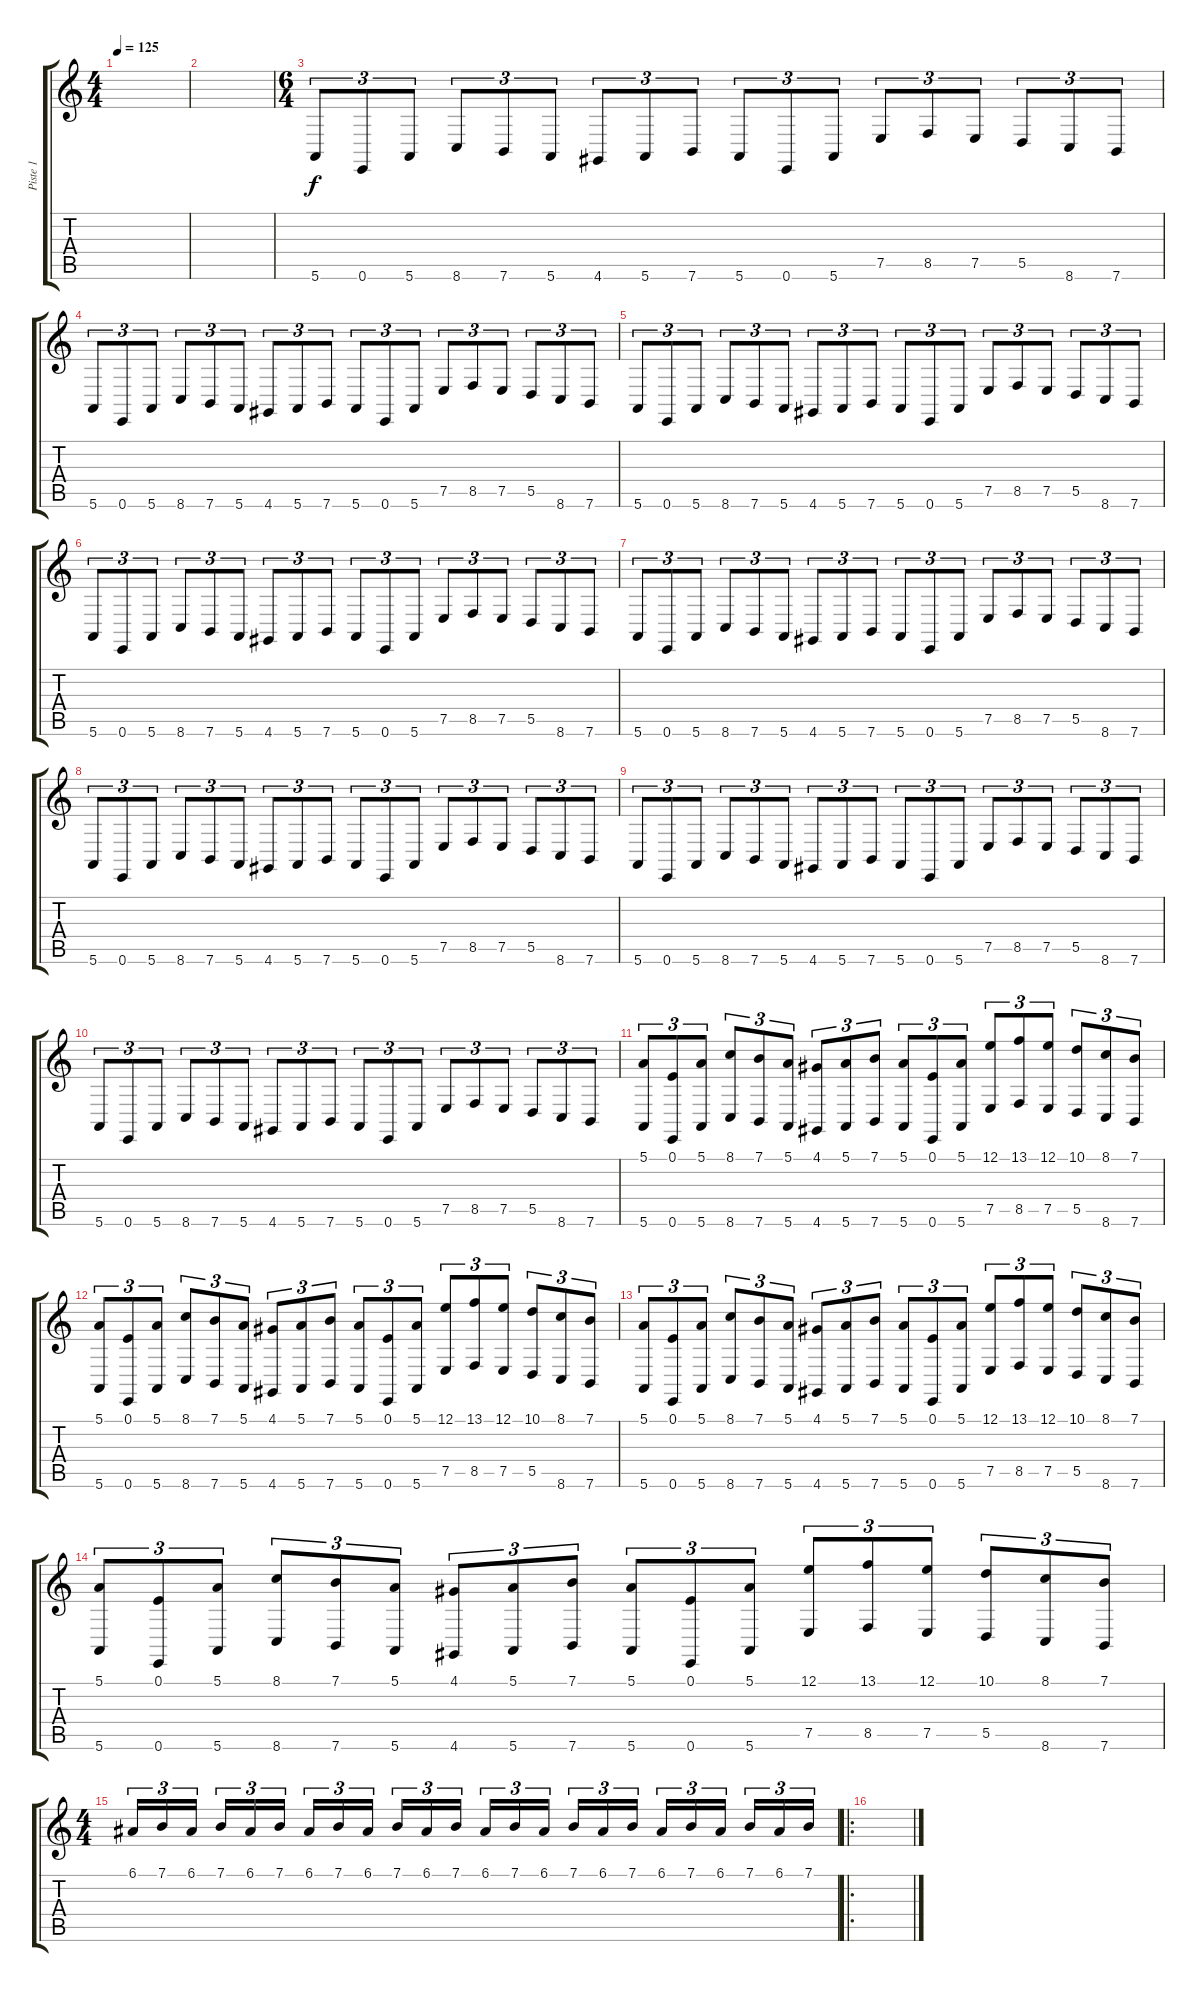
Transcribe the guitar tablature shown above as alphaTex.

\track ("Piste 1" "Piste 1") {instrument stringensemble1}
\staff {score tabs}
\tuning (E4 B3 G3 D3 A2 E2) {hide}
\ts (4 4)
\tempo 125
\clef g2
\ks c
|
|
\ts (6 4)
5.6.8{tu (3 2)} 0.6.8{tu (3 2)} 5.6.8{tu (3 2)} 8.6.8{tu (3 2)} 7.6.8{tu (3 2)} 5.6.8{tu (3 2)} 4.6.8{tu (3 2)} 5.6.8{tu (3 2)} 7.6.8{tu (3 2)} 5.6.8{tu (3 2)} 0.6.8{tu (3 2)} 5.6.8{tu (3 2)} 7.5.8{tu (3 2)} 8.5.8{tu (3 2)} 7.5.8{tu (3 2)} 5.5.8{tu (3 2)} 8.6.8{tu (3 2)} 7.6.8{tu (3 2)} |
5.6.8{tu (3 2)} 0.6.8{tu (3 2)} 5.6.8{tu (3 2)} 8.6.8{tu (3 2)} 7.6.8{tu (3 2)} 5.6.8{tu (3 2)} 4.6.8{tu (3 2)} 5.6.8{tu (3 2)} 7.6.8{tu (3 2)} 5.6.8{tu (3 2)} 0.6.8{tu (3 2)} 5.6.8{tu (3 2)} 7.5.8{tu (3 2)} 8.5.8{tu (3 2)} 7.5.8{tu (3 2)} 5.5.8{tu (3 2)} 8.6.8{tu (3 2)} 7.6.8{tu (3 2)} |
5.6.8{tu (3 2)} 0.6.8{tu (3 2)} 5.6.8{tu (3 2)} 8.6.8{tu (3 2)} 7.6.8{tu (3 2)} 5.6.8{tu (3 2)} 4.6.8{tu (3 2)} 5.6.8{tu (3 2)} 7.6.8{tu (3 2)} 5.6.8{tu (3 2)} 0.6.8{tu (3 2)} 5.6.8{tu (3 2)} 7.5.8{tu (3 2)} 8.5.8{tu (3 2)} 7.5.8{tu (3 2)} 5.5.8{tu (3 2)} 8.6.8{tu (3 2)} 7.6.8{tu (3 2)} |
5.6.8{tu (3 2)} 0.6.8{tu (3 2)} 5.6.8{tu (3 2)} 8.6.8{tu (3 2)} 7.6.8{tu (3 2)} 5.6.8{tu (3 2)} 4.6.8{tu (3 2)} 5.6.8{tu (3 2)} 7.6.8{tu (3 2)} 5.6.8{tu (3 2)} 0.6.8{tu (3 2)} 5.6.8{tu (3 2)} 7.5.8{tu (3 2)} 8.5.8{tu (3 2)} 7.5.8{tu (3 2)} 5.5.8{tu (3 2)} 8.6.8{tu (3 2)} 7.6.8{tu (3 2)} |
5.6.8{tu (3 2)} 0.6.8{tu (3 2)} 5.6.8{tu (3 2)} 8.6.8{tu (3 2)} 7.6.8{tu (3 2)} 5.6.8{tu (3 2)} 4.6.8{tu (3 2)} 5.6.8{tu (3 2)} 7.6.8{tu (3 2)} 5.6.8{tu (3 2)} 0.6.8{tu (3 2)} 5.6.8{tu (3 2)} 7.5.8{tu (3 2)} 8.5.8{tu (3 2)} 7.5.8{tu (3 2)} 5.5.8{tu (3 2)} 8.6.8{tu (3 2)} 7.6.8{tu (3 2)} |
5.6.8{tu (3 2)} 0.6.8{tu (3 2)} 5.6.8{tu (3 2)} 8.6.8{tu (3 2)} 7.6.8{tu (3 2)} 5.6.8{tu (3 2)} 4.6.8{tu (3 2)} 5.6.8{tu (3 2)} 7.6.8{tu (3 2)} 5.6.8{tu (3 2)} 0.6.8{tu (3 2)} 5.6.8{tu (3 2)} 7.5.8{tu (3 2)} 8.5.8{tu (3 2)} 7.5.8{tu (3 2)} 5.5.8{tu (3 2)} 8.6.8{tu (3 2)} 7.6.8{tu (3 2)} |
5.6.8{tu (3 2)} 0.6.8{tu (3 2)} 5.6.8{tu (3 2)} 8.6.8{tu (3 2)} 7.6.8{tu (3 2)} 5.6.8{tu (3 2)} 4.6.8{tu (3 2)} 5.6.8{tu (3 2)} 7.6.8{tu (3 2)} 5.6.8{tu (3 2)} 0.6.8{tu (3 2)} 5.6.8{tu (3 2)} 7.5.8{tu (3 2)} 8.5.8{tu (3 2)} 7.5.8{tu (3 2)} 5.5.8{tu (3 2)} 8.6.8{tu (3 2)} 7.6.8{tu (3 2)} |
5.6.8{tu (3 2)} 0.6.8{tu (3 2)} 5.6.8{tu (3 2)} 8.6.8{tu (3 2)} 7.6.8{tu (3 2)} 5.6.8{tu (3 2)} 4.6.8{tu (3 2)} 5.6.8{tu (3 2)} 7.6.8{tu (3 2)} 5.6.8{tu (3 2)} 0.6.8{tu (3 2)} 5.6.8{tu (3 2)} 7.5.8{tu (3 2)} 8.5.8{tu (3 2)} 7.5.8{tu (3 2)} 5.5.8{tu (3 2)} 8.6.8{tu (3 2)} 7.6.8{tu (3 2)} |
(5.1 5.6).8{tu (3 2)} (0.1 0.6).8{tu (3 2)} (5.1 5.6).8{tu (3 2)} (8.1 8.6).8{tu (3 2)} (7.1 7.6).8{tu (3 2)} (5.1 5.6).8{tu (3 2)} (4.1 4.6).8{tu (3 2)} (5.1 5.6).8{tu (3 2)} (7.1 7.6).8{tu (3 2)} (5.1 5.6).8{tu (3 2)} (0.1 0.6).8{tu (3 2)} (5.1 5.6).8{tu (3 2)} (12.1 7.5).8{tu (3 2)} (13.1 8.5).8{tu (3 2)} (12.1 7.5).8{tu (3 2)} (10.1 5.5).8{tu (3 2)} (8.1 8.6).8{tu (3 2)} (7.1 7.6).8{tu (3 2)} |
(5.1 5.6).8{tu (3 2)} (0.1 0.6).8{tu (3 2)} (5.1 5.6).8{tu (3 2)} (8.1 8.6).8{tu (3 2)} (7.1 7.6).8{tu (3 2)} (5.1 5.6).8{tu (3 2)} (4.1 4.6).8{tu (3 2)} (5.1 5.6).8{tu (3 2)} (7.1 7.6).8{tu (3 2)} (5.1 5.6).8{tu (3 2)} (0.1 0.6).8{tu (3 2)} (5.1 5.6).8{tu (3 2)} (12.1 7.5).8{tu (3 2)} (13.1 8.5).8{tu (3 2)} (12.1 7.5).8{tu (3 2)} (10.1 5.5).8{tu (3 2)} (8.1 8.6).8{tu (3 2)} (7.1 7.6).8{tu (3 2)} |
(5.1 5.6).8{tu (3 2)} (0.1 0.6).8{tu (3 2)} (5.1 5.6).8{tu (3 2)} (8.1 8.6).8{tu (3 2)} (7.1 7.6).8{tu (3 2)} (5.1 5.6).8{tu (3 2)} (4.1 4.6).8{tu (3 2)} (5.1 5.6).8{tu (3 2)} (7.1 7.6).8{tu (3 2)} (5.1 5.6).8{tu (3 2)} (0.1 0.6).8{tu (3 2)} (5.1 5.6).8{tu (3 2)} (12.1 7.5).8{tu (3 2)} (13.1 8.5).8{tu (3 2)} (12.1 7.5).8{tu (3 2)} (10.1 5.5).8{tu (3 2)} (8.1 8.6).8{tu (3 2)} (7.1 7.6).8{tu (3 2)} |
(5.1 5.6).8{tu (3 2)} (0.1 0.6).8{tu (3 2)} (5.1 5.6).8{tu (3 2)} (8.1 8.6).8{tu (3 2)} (7.1 7.6).8{tu (3 2)} (5.1 5.6).8{tu (3 2)} (4.1 4.6).8{tu (3 2)} (5.1 5.6).8{tu (3 2)} (7.1 7.6).8{tu (3 2)} (5.1 5.6).8{tu (3 2)} (0.1 0.6).8{tu (3 2)} (5.1 5.6).8{tu (3 2)} (12.1 7.5).8{tu (3 2)} (13.1 8.5).8{tu (3 2)} (12.1 7.5).8{tu (3 2)} (10.1 5.5).8{tu (3 2)} (8.1 8.6).8{tu (3 2)} (7.1 7.6).8{tu (3 2)} |
\ts (4 4)
6.1.16{tu (3 2)} 7.1.16{tu (3 2)} 6.1.16{tu (3 2)} 7.1.16{tu (3 2)} 6.1.16{tu (3 2)} 7.1.16{tu (3 2)} 6.1.16{tu (3 2)} 7.1.16{tu (3 2)} 6.1.16{tu (3 2)} 7.1.16{tu (3 2)} 6.1.16{tu (3 2)} 7.1.16{tu (3 2)} 6.1.16{tu (3 2)} 7.1.16{tu (3 2)} 6.1.16{tu (3 2)} 7.1.16{tu (3 2)} 6.1.16{tu (3 2)} 7.1.16{tu (3 2)} 6.1.16{tu (3 2)} 7.1.16{tu (3 2)} 6.1.16{tu (3 2)} 7.1.16{tu (3 2)} 6.1.16{tu (3 2)} 7.1.16{tu (3 2)} |
\ro
